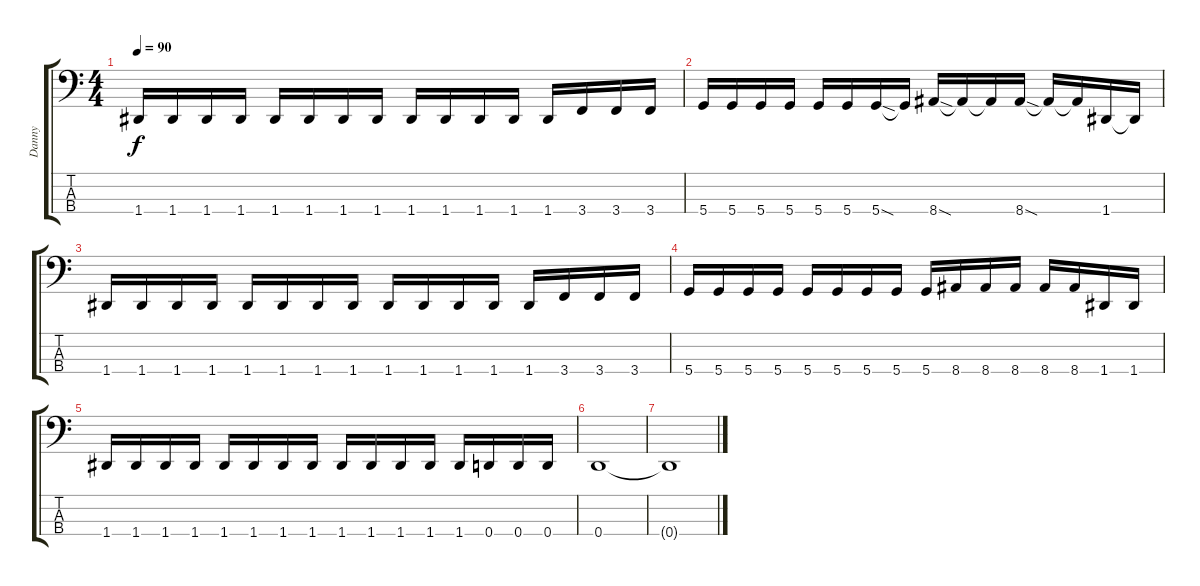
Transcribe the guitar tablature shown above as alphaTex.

\track ("Danny" "Danny") {instrument electricbasspick}
\staff {score tabs}
\tuning (G2 D2 A1 D1) {hide}
\ts (4 4)
\tempo 90
\clef f4
\ks c
1.4.16{dy f} 1.4.16 1.4.16 1.4.16 1.4.16 1.4.16 1.4.16 1.4.16 1.4.16 1.4.16 1.4.16 1.4.16 1.4.16 3.4.16 3.4.16 3.4.16 |
5.4.16 5.4.16 5.4.16 5.4.16 5.4.16 5.4.16 5.4{sod}.16 5.4{t}.16 8.4{sod}.16 8.4{t}.16 8.4{t}.16 8.4{sod}.16 8.4{t}.16 8.4{t}.16 1.4.16 1.4{t}.16 |
1.4.16 1.4.16 1.4.16 1.4.16 1.4.16 1.4.16 1.4.16 1.4.16 1.4.16 1.4.16 1.4.16 1.4.16 1.4.16 3.4.16 3.4.16 3.4.16 |
5.4.16 5.4.16 5.4.16 5.4.16 5.4.16 5.4.16 5.4.16 5.4.16 5.4.16 8.4.16 8.4.16 8.4.16 8.4.16 8.4.16 1.4.16 1.4.16 |
1.4.16 1.4.16 1.4.16 1.4.16 1.4.16 1.4.16 1.4.16 1.4.16 1.4.16 1.4.16 1.4.16 1.4.16 1.4.16 0.4.16 0.4.16 0.4.16 |
0.4.1 |
0.4{t}.1
